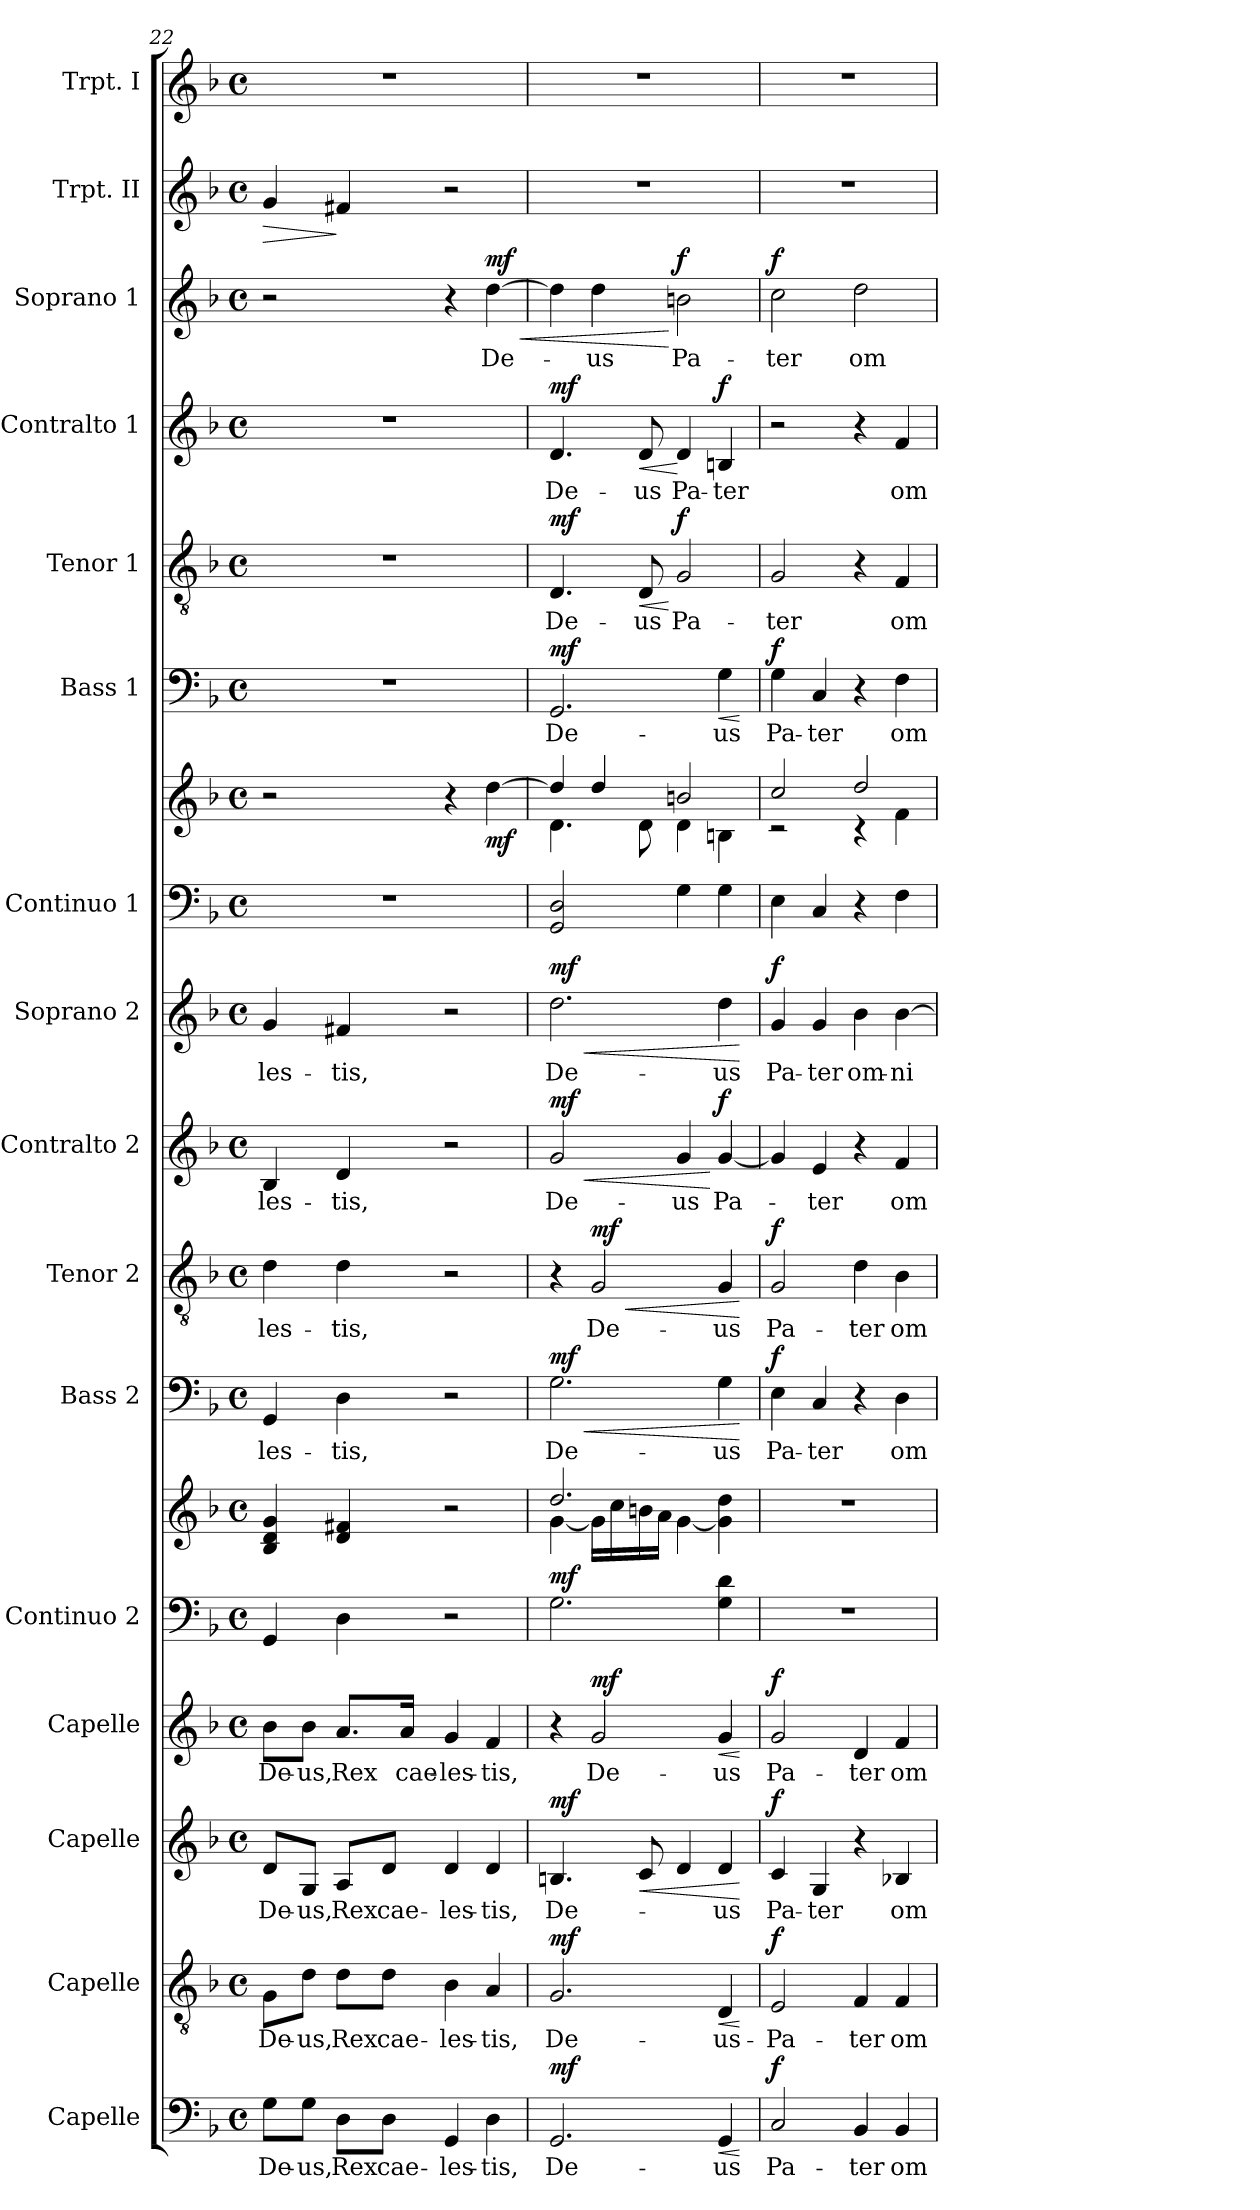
**kern	**text	**dynam	**kern	**text	**dynam	**kern	**text	**dynam	**kern	**text	**dynam	**kern	**kern	**dynam	**kern	**text	**dynam	**kern	**text	**dynam	**kern	**text	**dynam	**kern	**text	**dynam	**kern	**kern	**dynam	**kern	**text	**dynam	**kern	**text	**dynam	**kern	**text	**dynam	**kern	**text	**dynam	**kern	**dynam	**kern
*part16	*part16	*part16	*part15	*part15	*part15	*part14	*part14	*part14	*part13	*part13	*part13	*part12	*part12	*part12	*part11	*part11	*part11	*part10	*part10	*part10	*part9	*part9	*part9	*part8	*part8	*part8	*part7	*part7	*part7	*part6	*part6	*part6	*part5	*part5	*part5	*part4	*part4	*part4	*part3	*part3	*part3	*part2	*part2	*part1
*staff18	*staff18	*staff18	*staff17	*staff17	*staff17	*staff16	*staff16	*staff16	*staff15	*staff15	*staff15	*staff14	*staff13	*staff13/14	*staff12	*staff12	*staff12	*staff11	*staff11	*staff11	*staff10	*staff10	*staff10	*staff9	*staff9	*staff9	*staff8	*staff7	*staff7/8	*staff6	*staff6	*staff6	*staff5	*staff5	*staff5	*staff4	*staff4	*staff4	*staff3	*staff3	*staff3	*staff2	*staff2	*staff1
*I"Capelle	*	*	*I"Capelle	*	*	*I"Capelle	*	*	*I"Capelle	*	*	*I"Continuo 2	*	*	*I"Bass 2	*	*	*I"Tenor 2	*	*	*I"Contralto 2	*	*	*I"Soprano 2	*	*	*I"Continuo 1	*	*	*I"Bass 1	*	*	*I"Tenor 1	*	*	*I"Contralto 1	*	*	*I"Soprano 1	*	*	*I"Trpt. II	*	*I"Trpt. I
*	*	*	*I'Capelle	*	*	*I'Capelle	*	*	*I'Capelle	*	*	*I'Cont. 2	*	*	*I'B 3	*	*	*I'T 2	*	*	*I'CA 2	*	*	*I'Sop.2	*	*	*	*	*	*I'B 1	*	*	*I'T 1	*	*	*I'CAlt. 1	*	*	*I'Sop. 1	*	*	*I'Trpt. II	*	*I'Trpt. I
*clefF4	*	*	*clefGv2	*	*	*clefG2	*	*	*clefG2	*	*	*clefF4	*clefG2	*	*clefF4	*	*	*clefGv2	*	*	*clefG2	*	*	*clefG2	*	*	*clefF4	*clefG2	*	*clefF4	*	*	*clefGv2	*	*	*clefG2	*	*	*clefG2	*	*	*clefG2	*	*clefG2
*k[b-]	*	*	*k[b-]	*	*	*k[b-]	*	*	*k[b-]	*	*	*k[b-]	*k[b-]	*	*k[b-]	*	*	*k[b-]	*	*	*k[b-]	*	*	*k[b-]	*	*	*k[b-]	*k[b-]	*	*k[b-]	*	*	*k[b-]	*	*	*k[b-]	*	*	*k[b-]	*	*	*k[b-]	*	*k[b-]
*F:	*	*	*F:	*	*	*F:	*	*	*F:	*	*	*F:	*F:	*	*F:	*	*	*F:	*	*	*F:	*	*	*F:	*	*	*F:	*F:	*	*F:	*	*	*F:	*	*	*F:	*	*	*F:	*	*	*F:	*	*F:
*M4/4	*	*	*M4/4	*	*	*M4/4	*	*	*M4/4	*	*	*M4/4	*M4/4	*	*M4/4	*	*	*M4/4	*	*	*M4/4	*	*	*M4/4	*	*	*M4/4	*M4/4	*	*M4/4	*	*	*M4/4	*	*	*M4/4	*	*	*M4/4	*	*	*M4/4	*	*M4/4
*met(c)	*	*	*met(c)	*	*	*met(c)	*	*	*met(c)	*	*	*met(c)	*met(c)	*	*met(c)	*	*	*met(c)	*	*	*met(c)	*	*	*met(c)	*	*	*met(c)	*met(c)	*	*met(c)	*	*	*met(c)	*	*	*met(c)	*	*	*met(c)	*	*	*met(c)	*	*met(c)
=22	=22	=22	=22	=22	=22	=22	=22	=22	=22	=22	=22	=22	=22	=22	=22	=22	=22	=22	=22	=22	=22	=22	=22	=22	=22	=22	=22	=22	=22	=22	=22	=22	=22	=22	=22	=22	=22	=22	=22	=22	=22	=22	=22	=22
!	!	!	!	!	!	!	!	!	!	!	!	!	!	!	!	!	!	!	!	!	!	!	!	!	!	!	!	!	!	!	!	!	!	!	!	!	!	!	!	!	!	!	!LO:HP:b	!
8G\L	De-	.	8G\L	De-	.	8d/L	De-	.	8b-\L	De-	.	4GG/	4B-/ 4d/ 4g/	.	4GG/	-les-	.	4d\	-les-	.	4B-/	-les-	.	4g/	-les-	.	1r	2r	.	1r	.	.	1r	.	.	1r	.	.	2r	.	.	4g/	>	1r
8G\J	-us,	.	8d\J	-us,	.	8G/J	-us,	.	8b-\J	-us,	.	.	.	.	.	.	.	.	.	.	.	.	.	.	.	.	.	.	.	.	.	.	.	.	.	.	.	.	.	.	.	.	.	.
8D\L	Rex	.	8d\L	Rex	.	8A/L	Rex	.	8.a/L	Rex	.	4D\	4d/ 4f#X/	.	4D\	-tis,	.	4d\	-tis,	.	4d/	-tis,	.	4f#X/	-tis,	.	.	.	.	.	.	.	.	.	.	.	.	.	.	.	.	4f#X/	]	.
8D\J	cae-	.	8d\J	cae-	.	8d/J	cae-	.	.	.	.	.	.	.	.	.	.	.	.	.	.	.	.	.	.	.	.	.	.	.	.	.	.	.	.	.	.	.	.	.	.	.	.	.
.	.	.	.	.	.	.	.	.	16a/Jk	cae-	.	.	.	.	.	.	.	.	.	.	.	.	.	.	.	.	.	.	.	.	.	.	.	.	.	.	.	.	.	.	.	.	.	.
4GG/	-les-	.	4B-\	-les-	.	4d/	-les-	.	4g/	-les-	.	2r	2r	.	2r	.	.	2r	.	.	2r	.	.	2r	.	.	.	4r	.	.	.	.	.	.	.	.	.	.	4r	.	.	2r	.	.
!	!	!	!	!	!	!	!	!	!	!	!	!	!	!	!	!	!	!	!	!	!	!	!	!	!	!	!	!	!LO:DY:b	!	!	!	!	!	!	!	!	!	!	!	!LO:HP:b	!	!	!
!	!	!	!	!	!	!	!	!	!	!	!	!	!	!	!	!	!	!	!	!	!	!	!	!	!	!	!	!	!	!	!	!	!	!	!	!	!	!	!	!	!LO:DY:n=1:a	!	!	!
4D\	-tis,	.	4A/	-tis,	.	4d/	-tis,	.	4f/	-tis,	.	.	.	.	.	.	.	.	.	.	.	.	.	.	.	.	.	[4dd\	mf	.	.	.	.	.	.	.	.	.	[4dd\	De-	< mf	.	.	.
=23	=23	=23	=23	=23	=23	=23	=23	=23	=23	=23	=23	=23	=23	=23	=23	=23	=23	=23	=23	=23	=23	=23	=23	=23	=23	=23	=23	=23	=23	=23	=23	=23	=23	=23	=23	=23	=23	=23	=23	=23	=23	=23	=23	=23
*	*	*	*	*	*	*	*	*	*	*	*	*	*^	*	*	*	*	*	*	*	*	*	*	*	*	*	*	*	*	*	*	*	*	*	*	*	*	*	*	*	*	*	*	*
!	!	!LO:DY:a	!	!	!LO:DY:a	!	!	!LO:DY:a	!	!	!	!	!	!	!LO:DY:b	!	!	!LO:HP:b	!	!	!	!	!	!LO:HP:b	!	!	!LO:HP:b	!	!	!	!	!	!	!	!	!	!	!	!	!	!	!	!	!	!
*	*	*	*	*	*	*	*	*	*	*	*	*	*	*	*	*	*	*	*	*	*	*	*	*	*	*	*	*	*^	*	*	*	*	*	*	*	*	*	*	*	*	*	*	*	*
!	!	!	!	!	!	!	!	!	!	!	!	!	!	!	!	!	!	!LO:DY:n=1:a	!	!	!	!	!	!LO:DY:n=1:a	!	!	!LO:DY:n=1:a	!	!	!	!	!	!	!LO:DY:a	!	!	!LO:DY:a	!	!	!LO:DY:a	!	!	!	!	!	!
2.GG/	De-	mf	2.G/	De-	mf	4.Bn/	De-	mf	4r	.	.	2.G\	2.dd/	[<4g\	mf	2.G\	De-	< mf	4r	.	.	2g/	De-	< mf	2.dd\	De-	< mf	2GG/ 2D/	4dd/]	4.d\	.	2.GG/	De-	mf	4.D/	De-	mf	4.d/	De-	mf	4dd\]	.	.	1r	.	1r
!	!	!	!	!	!	!	!	!	!	!	!LO:DY:a	!	!	!	!	!	!	!	!	!	!LO:HP:b	!	!	!	!	!	!	!	!	!	!	!	!	!	!	!	!	!	!	!	!	!	!	!	!	!
!	!	!	!	!	!	!	!	!	!	!	!	!	!	!	!	!	!	!	!	!	!LO:DY:n=1:a	!	!	!	!	!	!	!	!	!	!	!	!	!	!	!	!	!	!	!	!	!	!	!	!	!
.	.	.	.	.	.	.	.	.	2g/	De-	mf	.	.	16g\LL]	.	.	.	.	2G/	De-	< mf	.	.	.	.	.	.	.	4dd/	.	.	.	.	.	.	.	.	.	.	.	4dd\	-us	.	.	.	.
.	.	.	.	.	.	.	.	.	.	.	.	.	.	16cc\	.	.	.	.	.	.	.	.	.	.	.	.	.	.	.	.	.	.	.	.	.	.	.	.	.	.	.	.	.	.	.	.
!	!	!	!	!	!	!	!	!LO:HP:b	!	!	!	!	!	!	!	!	!	!	!	!	!	!	!	!	!	!	!	!	!	!	!	!	!	!	!	!	!LO:HP:b	!	!	!LO:HP:b	!	!	!	!	!	!
.	.	.	.	.	.	8c/	.	<	.	.	.	.	.	16bn\	.	.	.	.	.	.	.	.	.	.	.	.	.	.	.	8d\	.	.	.	.	8D/	-us	<	8d/	-us	<	.	.	.	.	.	.
.	.	.	.	.	.	.	.	.	.	.	.	.	.	16a\JJ	.	.	.	.	.	.	.	.	.	.	.	.	.	.	.	.	.	.	.	.	.	.	.	.	.	.	.	.	.	.	.	.
!	!	!	!	!	!	!	!	!	!	!	!	!	!	!	!	!	!	!	!	!	!	!	!	!	!	!	!	!	!	!	!	!	!	!	!	!	!LO:DY:n=1:a	!	!	!	!	!	!LO:DY:n=1:a	!	!	!
.	.	.	.	.	.	4d/	.	.	.	.	.	.	.	[<4g\	.	.	.	.	.	.	.	4g/	-us	.	.	.	.	4G\	2bn/	4d\	.	.	.	.	2G/	Pa-	[ f	4d/	Pa-	[	2bn\	Pa-	[ f	.	.	.
!	!	!LO:HP:b	!	!	!LO:HP:b	!	!	!	!	!	!LO:HP:b	!	!	!	!	!	!	!	!	!	!	!	!	!LO:DY:n=2:a	!	!	!	!	!	!	!	!	!	!LO:HP:b	!	!	!	!	!	!LO:DY:a	!	!	!	!	!	!
4GG/	-us	<	4D/	-us-	<	4d/	-us	.	4g/	-us	<	4G\ 4d\	4ryy	4g\] 4dd\	.	4G\	-us	.	4G/	-us	.	[4g/	Pa-	[ f	4dd\	-us	.	4G\	.	4Bn\	.	4G\	-us	<	.	.	.	4Bn/	-ter	f	.	.	.	.	.	.
*	*	*	*	*	*	*	*	*	*	*	*	*	*v	*v	*	*	*	*	*	*	*	*	*	*	*	*	*	*	*v	*v	*	*	*	*	*	*	*	*	*	*	*	*	*	*	*	*
.	.	[	.	.	[	.	.	[	.	.	[	.	.	.	.	.	[	.	.	[	.	.	.	.	.	[	.	.	.	.	.	[	.	.	.	.	.	.	.	.	.	.	.	.
!!LO:PB:g=z
=24	=24	=24	=24	=24	=24	=24	=24	=24	=24	=24	=24	=24	=24	=24	=24	=24	=24	=24	=24	=24	=24	=24	=24	=24	=24	=24	=24	=24	=24	=24	=24	=24	=24	=24	=24	=24	=24	=24	=24	=24	=24	=24	=24	=24
*	*	*	*	*	*	*	*	*	*	*	*	*	*	*	*	*	*	*	*	*	*	*	*	*	*	*	*	*^	*	*	*	*	*	*	*	*	*	*	*	*	*	*	*	*
!	!	!LO:DY:a	!	!	!LO:DY:a	!	!	!LO:DY:a	!	!	!LO:DY:a	!	!	!	!	!	!LO:DY:a	!	!	!LO:DY:a	!	!	!	!	!	!LO:DY:a	!	!	!	!	!	!	!LO:DY:a	!	!	!	!	!	!	!	!	!LO:DY:a	!	!	!
2C/	Pa-	f	2E/	-Pa-	f	4c/	Pa-	f	2g/	Pa-	f	1r	1r	.	4E\	Pa-	f	2G/	Pa-	f	4g/]	.	.	4g/	Pa-	f	4E\	2cc/	2rc	.	4G\	Pa-	f	2G/	-ter	.	2r	.	.	2cc\	-ter	f	1r	.	1r
.	.	.	.	.	.	4G/	-ter	.	.	.	.	.	.	.	4C/	-ter	.	.	.	.	4e/	-ter	.	4g/	-ter	.	4C/	.	.	.	4C/	-ter	.	.	.	.	.	.	.	.	.	.	.	.	.
4BB-/	-ter	.	4F/	-ter	.	4r	.	.	4d/	-ter	.	.	.	.	4r	.	.	4d\	-ter	.	4r	.	.	4b-\	om-	.	4r	2dd/	4rc	.	4r	.	.	4r	.	.	4r	.	.	2dd\	om-	.	.	.	.
4BB-/	om-	.	4F/	om-	.	4B-X/	om-	.	4f/	om-	.	.	.	.	4D\	om-	.	4B-\	om-	.	4f/	om-	.	[4b-\	-ni-	.	4F\	.	4f\	.	4F\	om-	.	4F/	om-	.	4f/	om-	.	.	.	.	.	.	.
*	*	*	*	*	*	*	*	*	*	*	*	*	*	*	*	*	*	*	*	*	*	*	*	*	*	*	*	*v	*v	*	*	*	*	*	*	*	*	*	*	*	*	*	*	*	*
=	=	=	=	=	=	=	=	=	=	=	=	=	=	=	=	=	=	=	=	=	=	=	=	=	=	=	=	=	=	=	=	=	=	=	=	=	=	=	=	=	=	=	=	=
*-	*-	*-	*-	*-	*-	*-	*-	*-	*-	*-	*-	*-	*-	*-	*-	*-	*-	*-	*-	*-	*-	*-	*-	*-	*-	*-	*-	*-	*-	*-	*-	*-	*-	*-	*-	*-	*-	*-	*-	*-	*-	*-	*-	*-
